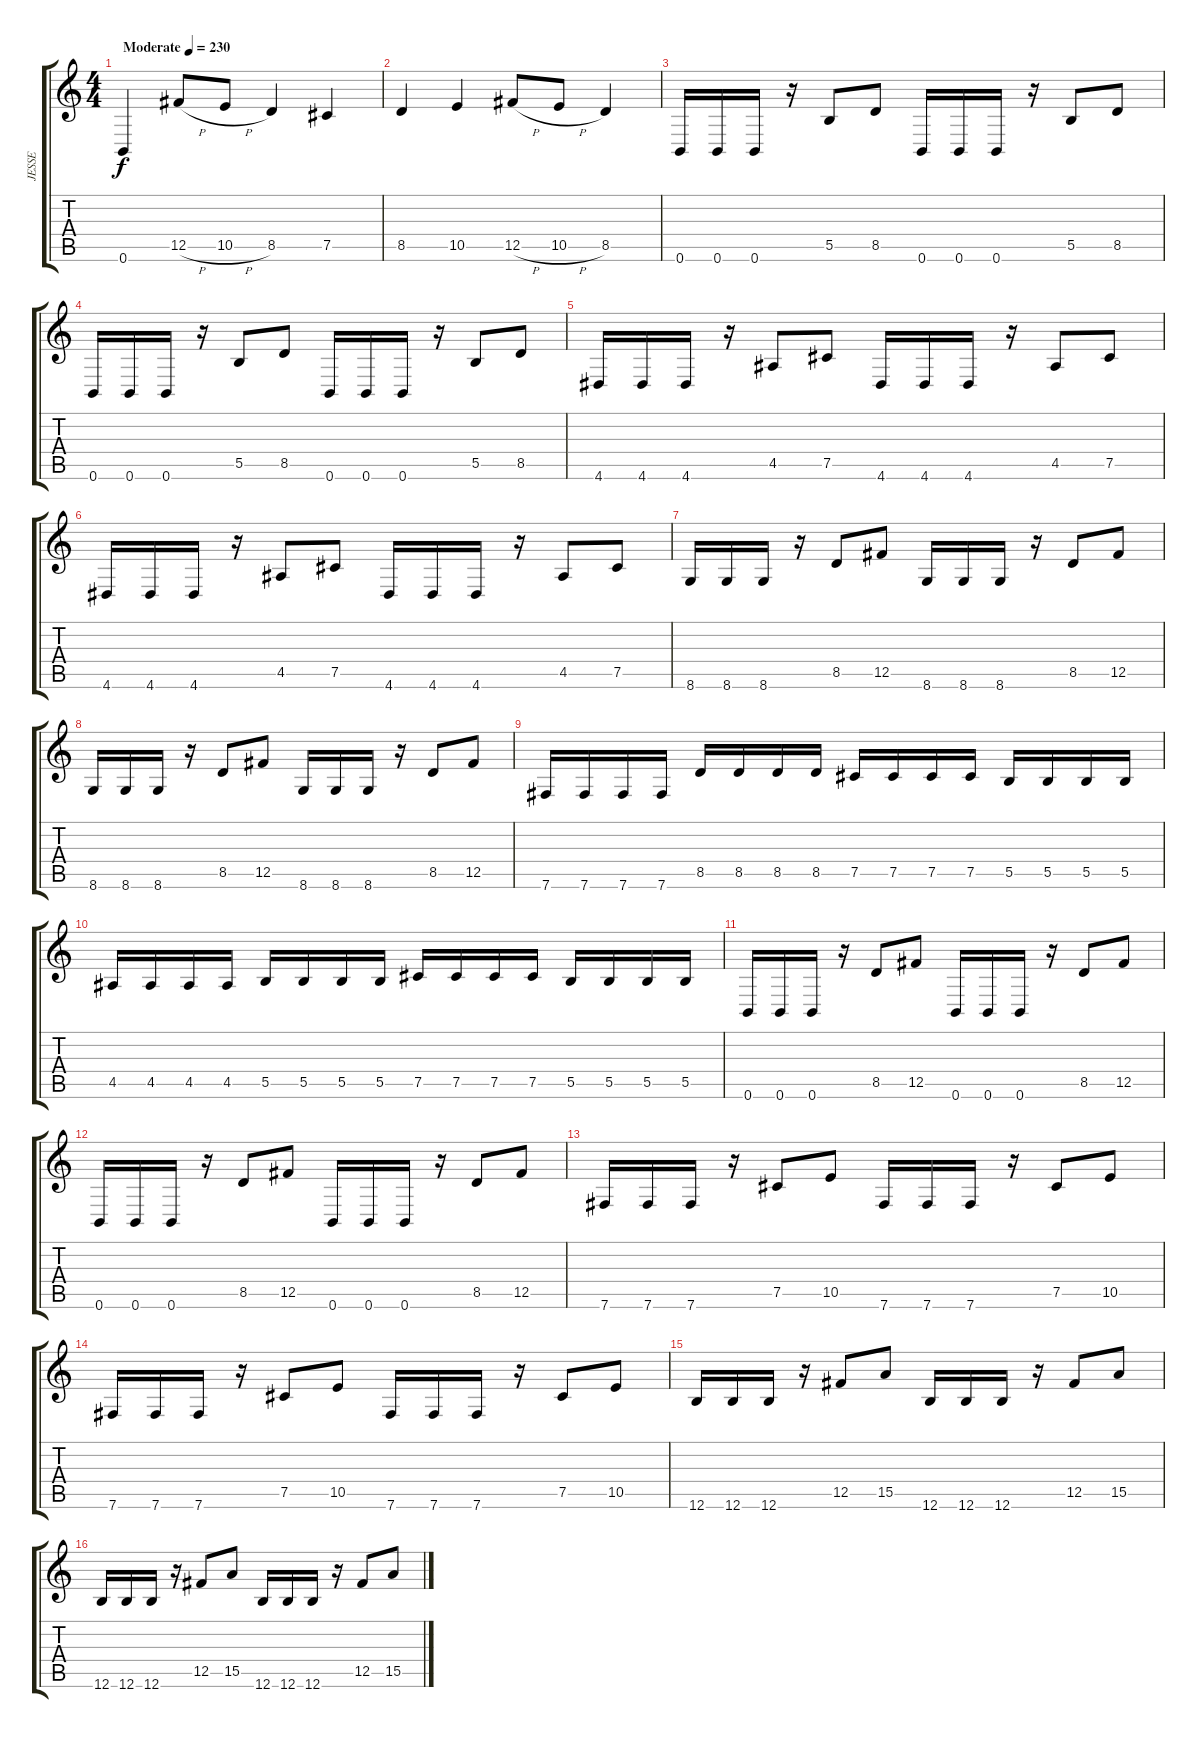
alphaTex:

\track ("JESSE" "JESSE") {instrument distortionguitar}
\staff {score tabs}
\tuning (Db4 Ab3 E3 B2 Gb2 B1) {hide}
\ts (4 4)
\tempo (230 "Moderate")
\clef g2
\ks c
0.6.4{dy f instrument distortionguitar} 12.5{h}.8 10.5{h}.8 8.5.4 7.5.4 |
8.5.4 10.5.4 12.5{h}.8 10.5{h}.8 8.5.4 |
0.6.16 0.6.16 0.6.16 r.16 5.5.8 8.5.8 0.6.16 0.6.16 0.6.16 r.16 5.5.8 8.5.8 |
0.6.16 0.6.16 0.6.16 r.16 5.5.8 8.5.8 0.6.16 0.6.16 0.6.16 r.16 5.5.8 8.5.8 |
4.6.16 4.6.16 4.6.16 r.16 4.5.8 7.5.8 4.6.16 4.6.16 4.6.16 r.16 4.5.8 7.5.8 |
4.6.16 4.6.16 4.6.16 r.16 4.5.8 7.5.8 4.6.16 4.6.16 4.6.16 r.16 4.5.8 7.5.8 |
8.6.16 8.6.16 8.6.16 r.16 8.5.8 12.5.8 8.6.16 8.6.16 8.6.16 r.16 8.5.8 12.5.8 |
8.6.16 8.6.16 8.6.16 r.16 8.5.8 12.5.8 8.6.16 8.6.16 8.6.16 r.16 8.5.8 12.5.8 |
7.6.16 7.6.16 7.6.16 7.6.16 8.5.16 8.5.16 8.5.16 8.5.16 7.5.16 7.5.16 7.5.16 7.5.16 5.5.16 5.5.16 5.5.16 5.5.16 |
4.5.16 4.5.16 4.5.16 4.5.16 5.5.16 5.5.16 5.5.16 5.5.16 7.5.16 7.5.16 7.5.16 7.5.16 5.5.16 5.5.16 5.5.16 5.5.16 |
0.6.16 0.6.16 0.6.16 r.16 8.5.8 12.5.8 0.6.16 0.6.16 0.6.16 r.16 8.5.8 12.5.8 |
0.6.16 0.6.16 0.6.16 r.16 8.5.8 12.5.8 0.6.16 0.6.16 0.6.16 r.16 8.5.8 12.5.8 |
7.6.16 7.6.16 7.6.16 r.16 7.5.8 10.5.8 7.6.16 7.6.16 7.6.16 r.16 7.5.8 10.5.8 |
7.6.16 7.6.16 7.6.16 r.16 7.5.8 10.5.8 7.6.16 7.6.16 7.6.16 r.16 7.5.8 10.5.8 |
12.6.16 12.6.16 12.6.16 r.16 12.5.8 15.5.8 12.6.16 12.6.16 12.6.16 r.16 12.5.8 15.5.8 |
12.6.16 12.6.16 12.6.16 r.16 12.5.8 15.5.8 12.6.16 12.6.16 12.6.16 r.16 12.5.8 15.5.8
